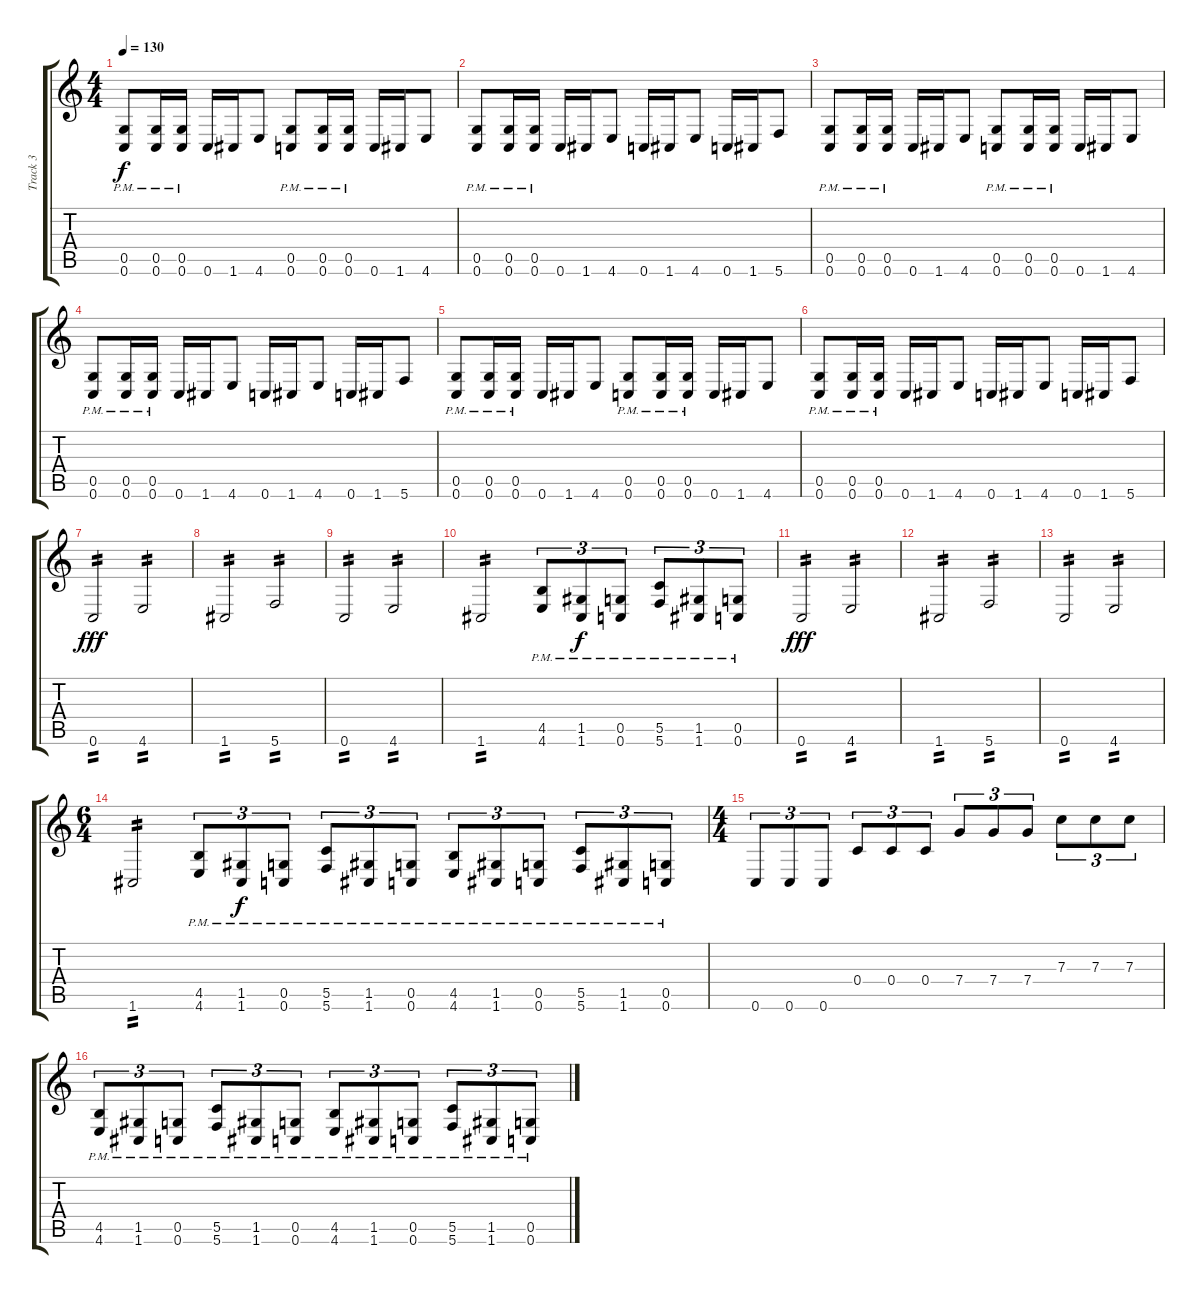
\track ("Track 3" "Track 3") {instrument overdrivenguitar}
\staff {score tabs}
\tuning (D4 A3 F3 C3 G2 C2) {hide}
\ts (4 4)
\tempo 130
\clef g2
\ks c
(0.5{pm} 0.6{pm}).8{dy f} (0.5{pm} 0.6{pm}).16 (0.5{pm} 0.6{pm}).16 0.6.16 1.6.16 4.6.8 (0.5{pm} 0.6{pm}).8 (0.5{pm} 0.6{pm}).16 (0.5{pm} 0.6{pm}).16 0.6.16 1.6.16 4.6.8 |
(0.5{pm} 0.6{pm}).8 (0.5{pm} 0.6{pm}).16 (0.5{pm} 0.6{pm}).16 0.6.16 1.6.16 4.6.8 0.6.16 1.6.16 4.6.8 0.6.16 1.6.16 5.6.8 |
(0.5{pm} 0.6{pm}).8 (0.5{pm} 0.6{pm}).16 (0.5{pm} 0.6{pm}).16 0.6.16 1.6.16 4.6.8 (0.5{pm} 0.6{pm}).8 (0.5{pm} 0.6{pm}).16 (0.5{pm} 0.6{pm}).16 0.6.16 1.6.16 4.6.8 |
(0.5{pm} 0.6{pm}).8 (0.5{pm} 0.6{pm}).16 (0.5{pm} 0.6{pm}).16 0.6.16 1.6.16 4.6.8 0.6.16 1.6.16 4.6.8 0.6.16 1.6.16 5.6.8 |
(0.5{pm} 0.6{pm}).8 (0.5{pm} 0.6{pm}).16 (0.5{pm} 0.6{pm}).16 0.6.16 1.6.16 4.6.8 (0.5{pm} 0.6{pm}).8 (0.5{pm} 0.6{pm}).16 (0.5{pm} 0.6{pm}).16 0.6.16 1.6.16 4.6.8 |
(0.5{pm} 0.6{pm}).8 (0.5{pm} 0.6{pm}).16 (0.5{pm} 0.6{pm}).16 0.6.16 1.6.16 4.6.8 0.6.16 1.6.16 4.6.8 0.6.16 1.6.16 5.6.8 |
0.6.2{tp 2 dy fff} 4.6.2{tp 2} |
1.6.2{tp 2} 5.6.2{tp 2} |
0.6.2{tp 2} 4.6.2{tp 2} |
1.6.2{tp 2} (4.5{pm} 4.6{pm}).8{tu (3 2)} (1.5{pm} 1.6{pm}).8{tu (3 2) dy f} (0.5{pm} 0.6{pm}).8{tu (3 2)} (5.5{pm} 5.6{pm}).8{tu (3 2)} (1.5{pm} 1.6{pm}).8{tu (3 2)} (0.5{pm} 0.6{pm}).8{tu (3 2)} |
0.6.2{tp 2 dy fff} 4.6.2{tp 2} |
1.6.2{tp 2} 5.6.2{tp 2} |
0.6.2{tp 2} 4.6.2{tp 2} |
\ts (6 4)
1.6.2{tp 2} (4.5{pm} 4.6{pm}).8{tu (3 2)} (1.5{pm} 1.6{pm}).8{tu (3 2) dy f} (0.5{pm} 0.6{pm}).8{tu (3 2)} (5.5{pm} 5.6{pm}).8{tu (3 2)} (1.5{pm} 1.6{pm}).8{tu (3 2)} (0.5{pm} 0.6{pm}).8{tu (3 2)} (4.5{pm} 4.6{pm}).8{tu (3 2)} (1.5{pm} 1.6{pm}).8{tu (3 2)} (0.5{pm} 0.6{pm}).8{tu (3 2)} (5.5{pm} 5.6{pm}).8{tu (3 2)} (1.5{pm} 1.6{pm}).8{tu (3 2)} (0.5{pm} 0.6{pm}).8{tu (3 2)} |
\ts (4 4)
0.6.8{tu (3 2)} 0.6.8{tu (3 2)} 0.6.8{tu (3 2)} 0.4.8{tu (3 2)} 0.4.8{tu (3 2)} 0.4.8{tu (3 2)} 7.4.8{tu (3 2)} 7.4.8{tu (3 2)} 7.4.8{tu (3 2)} 7.3.8{tu (3 2)} 7.3.8{tu (3 2)} 7.3.8{tu (3 2)} |
(4.5{pm} 4.6{pm}).8{tu (3 2)} (1.5{pm} 1.6{pm}).8{tu (3 2)} (0.5{pm} 0.6{pm}).8{tu (3 2)} (5.5{pm} 5.6{pm}).8{tu (3 2)} (1.5{pm} 1.6{pm}).8{tu (3 2)} (0.5{pm} 0.6{pm}).8{tu (3 2)} (4.5{pm} 4.6{pm}).8{tu (3 2)} (1.5{pm} 1.6{pm}).8{tu (3 2)} (0.5{pm} 0.6{pm}).8{tu (3 2)} (5.5{pm} 5.6{pm}).8{tu (3 2)} (1.5{pm} 1.6{pm}).8{tu (3 2)} (0.5{pm} 0.6{pm}).8{tu (3 2)}
